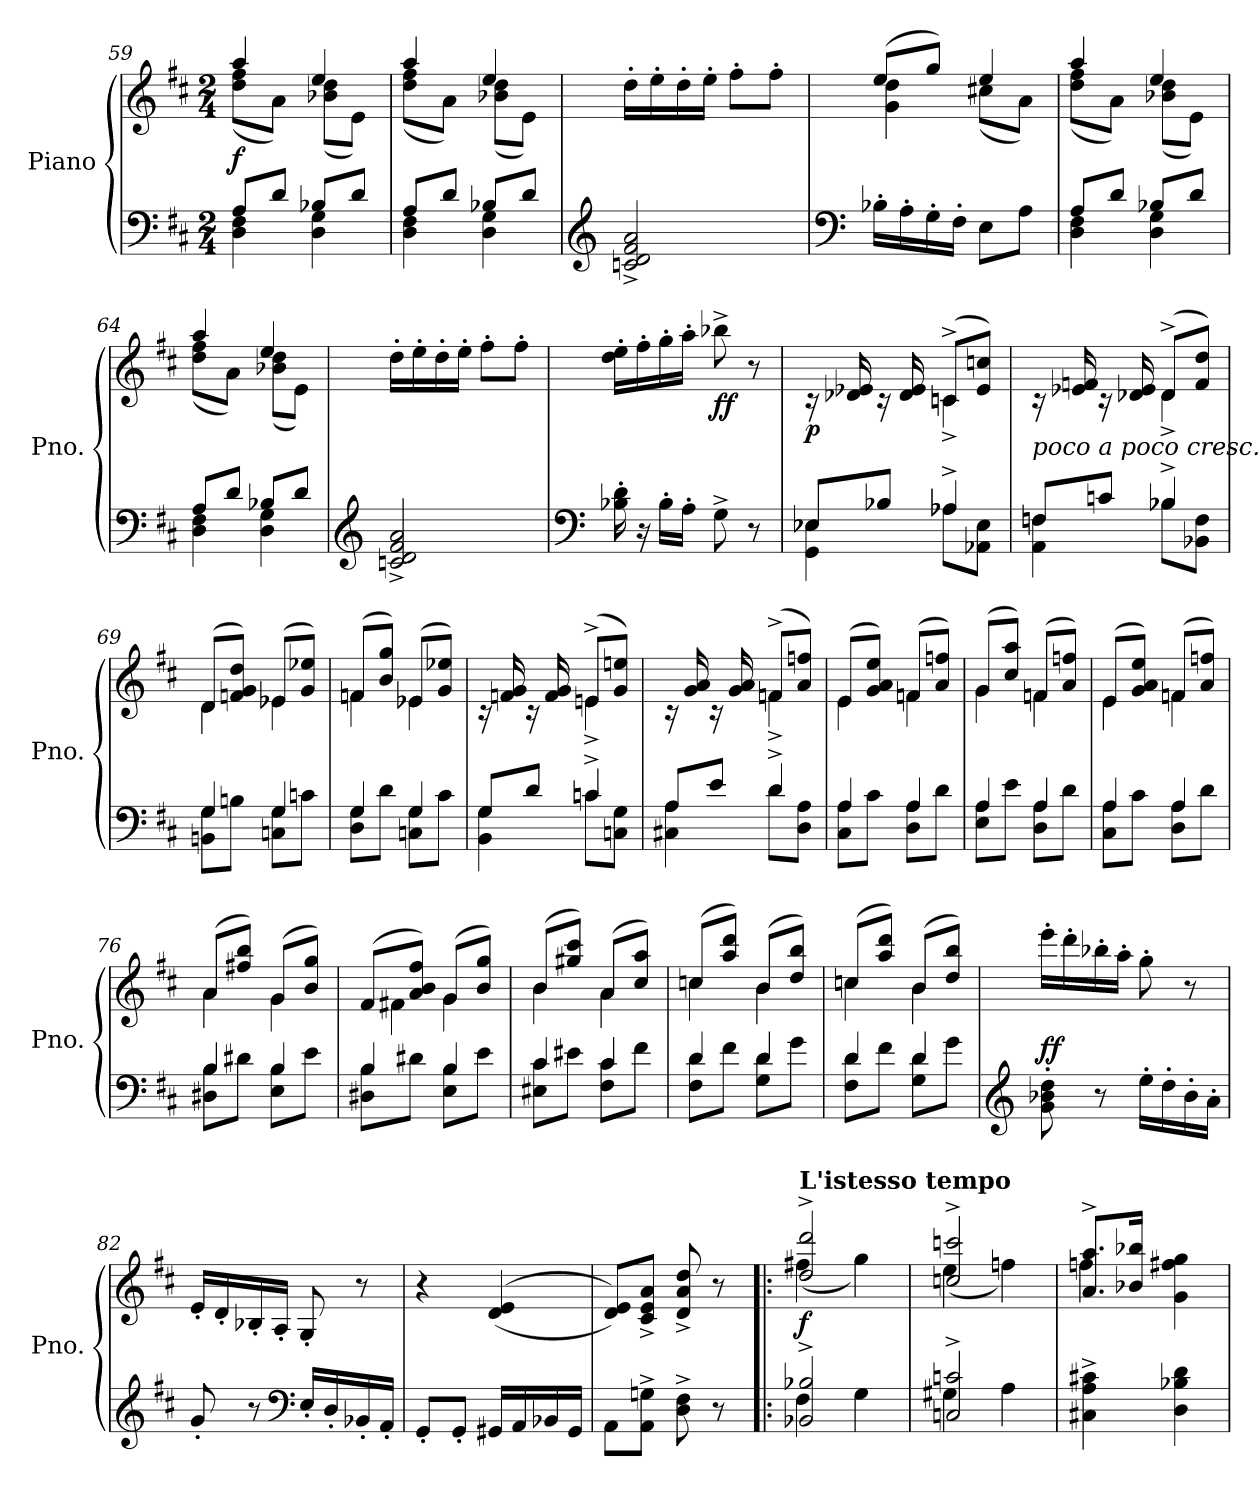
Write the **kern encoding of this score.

**kern	**kern	**dynam
*part1	*part1	*part1
*staff2	*staff1	*staff1/2
*I"Piano	*	*
*I'Pno.	*	*
*clefF4	*clefG2	*
*k[f#c#]	*k[f#c#]	*
*M2/4	*M2/4	*
=59	=59	=59
*^	*^	*
!	!	!	!	!LO:DY:a=2
8A/L	4D\ 4F#\	4aa/	(>8dd\ 8ff#\L	f
8d/J	.	.	8a\J)	.
8B-X/L	4D\ 4G\	4ee/	(>8b-X\ 8dd\L	.
8d/J	.	.	8e\J)	.
=60	=60	=60	=60	=60
8A/L	4D\ 4F#\	4aa/	(>8dd\ 8ff#\L	.
8d/J	.	.	8a\J)	.
8B-X/L	4D\ 4G\	4ee/	(>8b-X\ 8dd\L	.
8d/J	.	.	8e\J)	.
*v	*v	*	*	*
*	*v	*v	*
!!LO:LB:g=z
=61	=61	=61
*clefG2	*	*
2cn/^ 2d/^ 2f#/^ 2a/^	16dd'\LL	.
.	16ee'\	.
.	16dd'\	.
.	16ee'\JJ	.
.	8ff#'\L	.
.	8ff#'\J	.
=62	=62	=62
*clefF4	*	*
*	*^	*
16B-X'\LL	(>8ee/L	4g\ 4dd\	.
16A'\	.	.	.
16G'\	8gg/J)	.	.
16F#'\JJ	.	.	.
8E\L	4ee/	(<8cc#X\L	.
8A\J	.	8a\J)	.
=63	=63	=63	=63
*^	*	*	*
8A/L	4D\ 4F#\	4aa/	(>8dd\ 8ff#\L	.
8d/J	.	.	8a\J)	.
8B-X/L	4D\ 4G\	4ee/	(>8b-X\ 8dd\L	.
8d/J	.	.	8e\J)	.
=64	=64	=64	=64	=64
8A/L	4D\ 4F#\	4aa/	(>8dd\ 8ff#\L	.
8d/J	.	.	8a\J)	.
8B-X/L	4D\ 4G\	4ee/	(>8b-X\ 8dd\L	.
8d/J	.	.	8e\J)	.
*v	*v	*	*	*
*	*v	*v	*
=65	=65	=65
*clefG2	*	*
2cn/^ 2d/^ 2f#/^ 2a/^	16dd'\LL	.
.	16ee'\	.
.	16dd'\	.
.	16ee'\JJ	.
.	8ff#'\L	.
.	8ff#'\J	.
=66	=66	=66
*clefF4	*	*
16B-X\' 16d\'	16dd\' 16ee\'LL	.
16r	16ff#'\	.
16B-'\LL	16gg'\	.
16A'\JJ	16aa'\JJ	.
!	!	!LO:DY:b
8G^\	8bb-X^\	ff
8r	8r	.
!!LO:PB:g=z
=67	=67	=67
*^	*^	*
!	!	!	!	!LO:DY:b
8E-X/L	4GG\ 4E-X\	16rc	4ryy	p
.	.	16d-X/ 16e-X/	.	.
8B-X/J	.	16rc	.	.
.	.	16d-/ 16e-/	.	.
4A-X^/	8A-X\L	(>8cn^/L	4cn^\	.
.	8AA-X\ 8E-\J	8e-/ 8ccn/J)	.	.
=68	=68	=68	=68	=68
!LO:TX:a:i:t=poco a poco cresc.	!	!	!	!
8Fn/L	4AA\ 4Fn\	16rc	4ryy	.
.	.	16e-X/ 16fn/	.	.
8cn/J	.	16rc	.	.
.	.	16d-X/ 16e-/	.	.
4B-X^/	8B-X\L	(>8d-^/L	4d-^\	.
.	8BB-X\ 8F\J	8f/ 8dd/J)	.	.
=69	=69	=69	=69	=69
4G/	8BBn\ 8G\L	(>8d/L	4d\	.
.	8Bn\J	8fn/ 8g/ 8dd/J)	.	.
4G/	8Cn\ 8G\L	(>8e-X/L	4e-X\	.
.	8cn\J	8g/ 8ee-X/J)	.	.
=70	=70	=70	=70	=70
4G/	8D\ 8G\L	(>8fn/L	4fn\	.
.	8d\J	8b/ 8gg/J)	.	.
4G/	8Cn\ 8G\L	(>8e-X/L	4e-X\	.
.	8c#\J	8g/ 8ee-X/J)	.	.
=71	=71	=71	=71	=71
8G/L	4BB\ 4G\	16rc	4ryy	.
.	.	16fn/ 16g/	.	.
8d/J	.	16rc	.	.
.	.	16f/ 16g/	.	.
4cn^/	8cn\L	(>8e^/L	4en^\	.
.	8Cn\ 8G\J	8g/ 8een/J)	.	.
!!LO:LB:g=z	!!
=72	=72	=72	=72	=72
8A/L	4C#X\ 4A\	16rc	4ryy	.
.	.	16g/ 16a/	.	.
8e/J	.	16rc	.	.
.	.	16g/ 16a/	.	.
4d^/	8d\L	(>8fn^/L	4fn^\	.
.	8D\ 8A\J	8a/ 8ffn/J)	.	.
=73	=73	=73	=73	=73
4A/	8C#\ 8A\L	(>8e/L	4e\	.
.	8c#\J	8g/ 8a/ 8ee/J)	.	.
4A/	8D\ 8A\L	(>8fn/L	4fn\	.
.	8d\J	8a/ 8ffn/J)	.	.
=74	=74	=74	=74	=74
4A/	8E\ 8A\L	(>8g/L	4g\	.
.	8e\J	8cc#/ 8aa/J)	.	.
4A/	8D\ 8A\L	(>8fn/L	4fn\	.
.	8d\J	8a/ 8ffn/J)	.	.
=75	=75	=75	=75	=75
4A/	8C#\ 8A\L	(>8e/L	4e\	.
.	8c#\J	8g/ 8a/ 8ee/J)	.	.
4A/	8D\ 8A\L	(>8fn/L	4fn\	.
.	8d\J	8a/ 8ffn/J)	.	.
=76	=76	=76	=76	=76
4B/	8D#X\ 8B\L	(>8a/L	4a\	.
.	8d#X\J	8ff#X/ 8bb/J)	.	.
4B/	8E\ 8B\L	(>8g/L	4g\	.
.	8e\J	8b/ 8gg/J)	.	.
=77	=77	=77	=77	=77
4B/	8D#X\ 8B\L	(>8f#/L	4f#X\	.
.	8d#X\J	8a/ 8b/ 8ff#/J)	.	.
4B/	8E\ 8B\L	(>8g/L	4g\	.
.	8e\J	8b/ 8gg/J)	.	.
=78	=78	=78	=78	=78
4c#/	8E#X\ 8c#\L	(>8b/L	4b\	.
.	8e#X\J	8gg#X/ 8ccc#/J)	.	.
4c#/	8F#\ 8c#\L	(>8a/L	4a\	.
.	8f#\J	8cc#/ 8aa/J)	.	.
!!LO:LB:g=z	!!
=79	=79	=79	=79	=79
4d/	8F#\ 8d\L	(>8ccn/L	4cc\	.
.	8f#\J	8aa/ 8ddd/J)	.	.
4d/	8G\ 8d\L	(>8b/L	4b\	.
.	8g\J	8dd/ 8bb/J)	.	.
=80	=80	=80	=80	=80
4d/	8F#\ 8d\L	(>8ccn/L	4ccn\	.
.	8f#\J	8aa/ 8ddd/J)	.	.
4d/	8G\ 8d\L	(>8b/L	4b\	.
.	8g\J	8dd/ 8bb/J)	.	.
*v	*v	*	*	*
*	*v	*v	*
=81	=81	=81
*clefG2	*	*
*^	*	*
!	!	!	!LO:DY:a=2
*v	*v	*	*
8g\' 8b-X\' 8dd\'	16eee'\LL	ff
.	16ddd'\	.
8r	16bb-X'\	.
.	16aa'\JJ	.
16ee'\LL	8gg'\	.
16dd'\	.	.
16b-'\	8r	.
16a'\JJ	.	.
=82	=82	=82
8g'/	16e'/LL	.
.	16d'/	.
8r	16B-X'/	.
.	16A'/JJ	.
*clefF4	*	*
16E'/LL	8G'/	.
16D'/	.	.
16BB-X'/	8r	.
16AA'/JJ	.	.
=83	=83	=83
8GG'/L	4r	.
8GG'/J	.	.
16GG#X/LL	(<(>4d/ 4e/	.
16AA/	.	.
16BB-X/	.	.
16GG#/JJ	.	.
=84	=84	=84
8AA\L	8d/ 8e/L))	.
8AA\^ 8Gn\^J	8c#/^ 8e/^ 8a/^J	.
8D\^ 8F#\^	8d/^ 8a/^ 8dd/^	.
8r	8r	.
!!LO:LB:g=z
=85!|:	=85!|:	=85!|:
*^	*^	*
!	!	!LO:TX:a:B:t=L'istesso tempo	!	!
!	!	!	!	!LO:DY:a=2
2BB-X/^ 2B-X/^	4F#\	2dd/^ 2ddd/^	(>4ff#X\	f
.	4G\	.	4gg\)	.
=86	=86	=86	=86	=86
2Cn/^ 2cn/^	4G#X\	2ccn/^ 2cccn/^	(>4ee\	.
.	4A\	.	4ffn\)	.
*v	*v	*	*	*
=87	=87	=87	=87
4C#X\^ 4A\^ 4c#X\^	8.a/^ 8.aa/^L	4ffn\	.
.	16b-X/ 16bb-X/Jk	.	.
4D\ 4B-X\ 4d\	4g\ 4ff#X\ 4gg\	4ryy	.
*	*v	*v	*
=	=	=
*-	*-	*-
